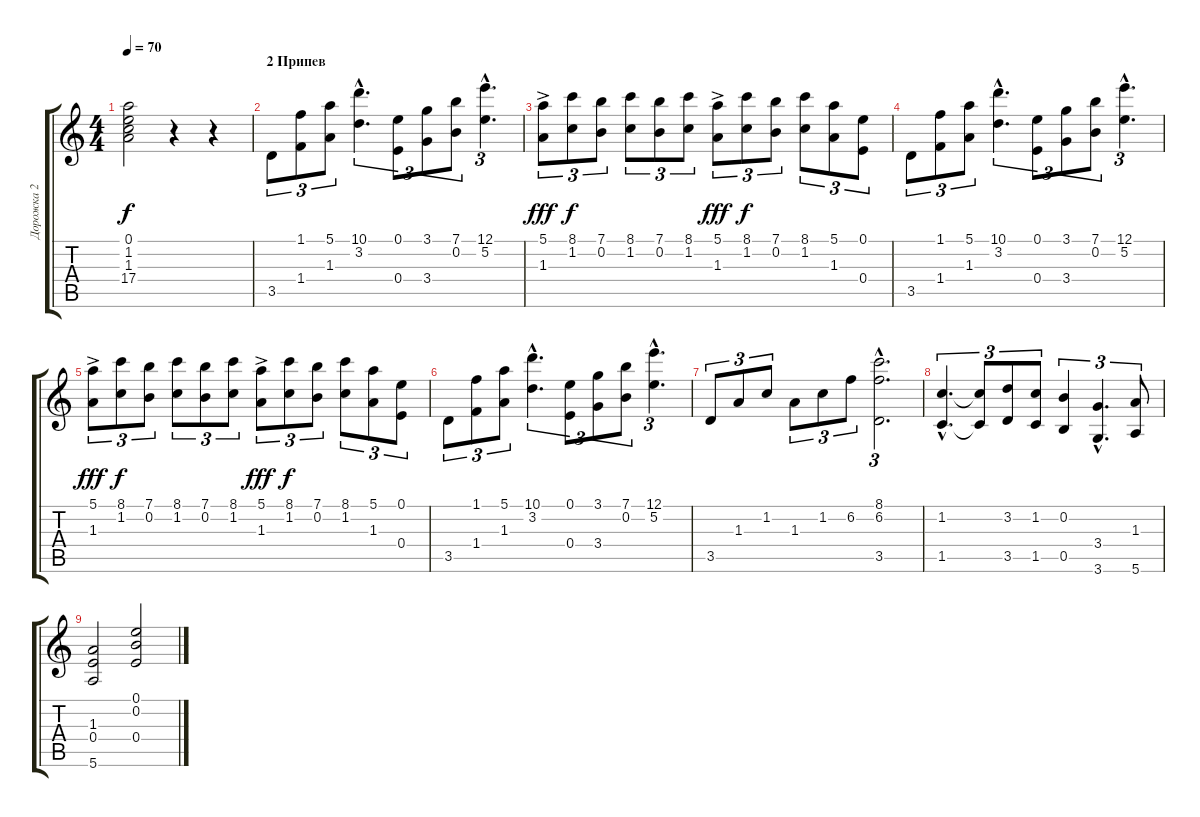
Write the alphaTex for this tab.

\track ("Дорожка 2" "Дорожка 2") {instrument acousticguitarsteel}
\staff {score tabs}
\tuning (E4 B3 Ab3 E3 B2 E2) {hide}
\ts (4 4)
\tempo 70
\clef g2
\ks c
(0.1 1.2 1.3 17.4).2{dy f} r.4 r.4 |
\section ("" "2 Припев")
3.5.8{tu (3 2)} (1.1 1.4).8{tu (3 2)} (5.1 1.3).8{tu (3 2)} (10.1{hac} 3.2{hac}).4{d tu (3 2)} (0.1 0.4).8{tu (3 2)} (3.1 3.4).8{tu (3 2)} (7.1 0.2).8{tu (3 2)} (12.1{hac} 5.2{hac}).4{d tu (3 2)} |
(5.1{ac} 1.3).8{tu (3 2) dy fff} (8.1 1.2).8{tu (3 2) dy f} (7.1 0.2).8{tu (3 2)} (8.1 1.2).8{tu (3 2)} (7.1 0.2).8{tu (3 2)} (8.1 1.2).8{tu (3 2)} (5.1{ac} 1.3).8{tu (3 2) dy fff} (8.1 1.2).8{tu (3 2) dy f} (7.1 0.2).8{tu (3 2)} (8.1 1.2).8{tu (3 2)} (5.1 1.3).8{tu (3 2)} (0.1 0.4).8{tu (3 2)} |
3.5.8{tu (3 2)} (1.1 1.4).8{tu (3 2)} (5.1 1.3).8{tu (3 2)} (10.1{hac} 3.2{hac}).4{d tu (3 2)} (0.1 0.4).8{tu (3 2)} (3.1 3.4).8{tu (3 2)} (7.1 0.2).8{tu (3 2)} (12.1{hac} 5.2{hac}).4{d tu (3 2)} |
(5.1{ac} 1.3).8{tu (3 2) dy fff} (8.1 1.2).8{tu (3 2) dy f} (7.1 0.2).8{tu (3 2)} (8.1 1.2).8{tu (3 2)} (7.1 0.2).8{tu (3 2)} (8.1 1.2).8{tu (3 2)} (5.1{ac} 1.3).8{tu (3 2) dy fff} (8.1 1.2).8{tu (3 2) dy f} (7.1 0.2).8{tu (3 2)} (8.1 1.2).8{tu (3 2)} (5.1 1.3).8{tu (3 2)} (0.1 0.4).8{tu (3 2)} |
3.5.8{tu (3 2)} (1.1 1.4).8{tu (3 2)} (5.1 1.3).8{tu (3 2)} (10.1{hac} 3.2{hac}).4{d tu (3 2)} (0.1 0.4).8{tu (3 2)} (3.1 3.4).8{tu (3 2)} (7.1 0.2).8{tu (3 2)} (12.1{hac} 5.2{hac}).4{d tu (3 2)} |
3.5.8{tu (3 2)} 1.3.8{tu (3 2)} 1.2.8{tu (3 2)} 1.3.8{tu (3 2)} 1.2.8{tu (3 2)} 6.2.8{tu (3 2)} (8.1{hac} 6.2{hac} 3.5{hac}).2{d tu (3 2)} |
(1.2{hac} 1.5{hac}).4{d tu (3 2)} (1.2{t} 1.5{t}).8{tu (3 2)} (3.2 3.5).8{tu (3 2)} (1.2 1.5).8{tu (3 2)} (0.2 0.5).4{tu (3 2)} (3.4{hac} 3.6{hac}).4{d tu (3 2)} (1.3 5.6).8{tu (3 2)} |
(1.3 0.4 5.6).2 (0.1 0.2 0.4).2
